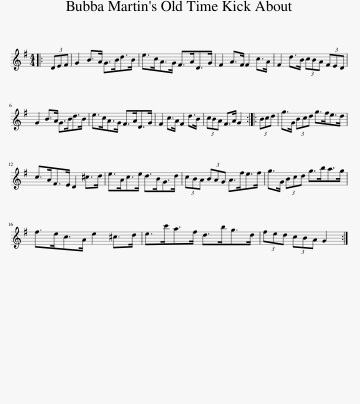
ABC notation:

X:1
L:1/8
M:4/4
I:linebreak $
K:G
V:1 treble
V:1
|: (3DEF | G2 B>A G>Bd>B | e>cA>G F>AD>G | F2 A>F F2 c>A | F2 d>B (3cBA (3FED |$ %5
 G2 B>A G>Bd>B | e>cA>G F>AD>G | F2 c>A F2 d>B | (3cBA F>A G2 :: (3Bcd | %10
 g>G (3Bcd g>fe>d |$ c>AF>E D2 ^c>d | e>Ac>e d>BG>d | (3cBA (3BAG A>fe>f | g>G (3Bcd g>ba>g |$ %15
 f>ec>A e2 ^c>d | e>c'a>f d>bg>d | (3fed (3cBA G2 :| %18
